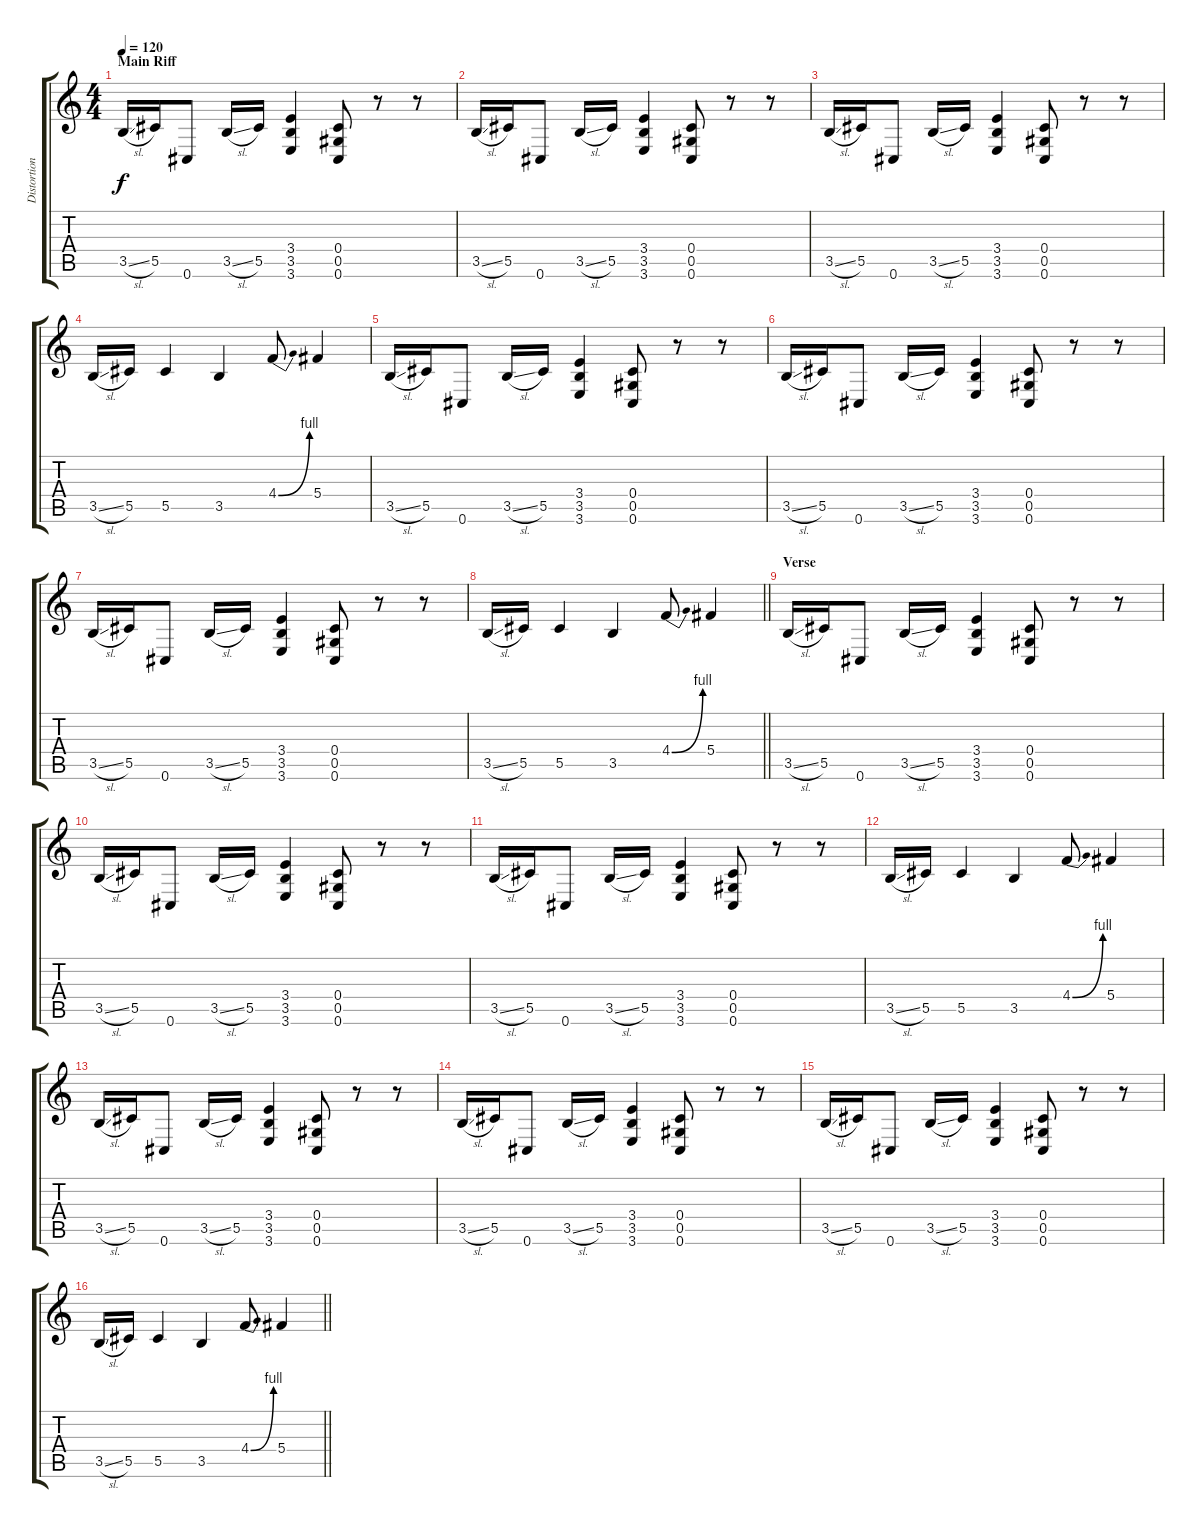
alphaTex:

\track ("Distortion" "Distortion") {instrument overdrivenguitar}
\staff {score tabs}
\tuning (Eb4 Bb3 Gb3 Db3 Ab2 Db2) {hide}
\ts (4 4)
\section ("" "Main Riff")
\tempo 120
\clef g2
\ks c
3.5{sl}.16{dy f} 5.5.16 0.6.8 3.5{sl}.16 5.5.16 (3.4 3.5 3.6).4 (0.4 0.5 0.6).8 r.8 r.8 |
3.5{sl}.16 5.5.16 0.6.8 3.5{sl}.16 5.5.16 (3.4 3.5 3.6).4 (0.4 0.5 0.6).8 r.8 r.8 |
3.5{sl}.16 5.5.16 0.6.8 3.5{sl}.16 5.5.16 (3.4 3.5 3.6).4 (0.4 0.5 0.6).8 r.8 r.8 |
3.5{sl}.16 5.5.16 5.5.4 3.5.4 4.4{be (bend 0 0 60 4)}.8 5.4.4 |
3.5{sl}.16 5.5.16 0.6.8 3.5{sl}.16 5.5.16 (3.4 3.5 3.6).4 (0.4 0.5 0.6).8 r.8 r.8 |
3.5{sl}.16 5.5.16 0.6.8 3.5{sl}.16 5.5.16 (3.4 3.5 3.6).4 (0.4 0.5 0.6).8 r.8 r.8 |
3.5{sl}.16 5.5.16 0.6.8 3.5{sl}.16 5.5.16 (3.4 3.5 3.6).4 (0.4 0.5 0.6).8 r.8 r.8 |
\barLineRight lightlight
3.5{sl}.16 5.5.16 5.5.4 3.5.4 4.4{be (bend 0 0 60 4)}.8 5.4.4 |
\section ("" "Verse")
3.5{sl}.16 5.5.16 0.6.8 3.5{sl}.16 5.5.16 (3.4 3.5 3.6).4 (0.4 0.5 0.6).8 r.8 r.8 |
3.5{sl}.16 5.5.16 0.6.8 3.5{sl}.16 5.5.16 (3.4 3.5 3.6).4 (0.4 0.5 0.6).8 r.8 r.8 |
3.5{sl}.16 5.5.16 0.6.8 3.5{sl}.16 5.5.16 (3.4 3.5 3.6).4 (0.4 0.5 0.6).8 r.8 r.8 |
3.5{sl}.16 5.5.16 5.5.4 3.5.4 4.4{be (bend 0 0 60 4)}.8 5.4.4 |
3.5{sl}.16 5.5.16 0.6.8 3.5{sl}.16 5.5.16 (3.4 3.5 3.6).4 (0.4 0.5 0.6).8 r.8 r.8 |
3.5{sl}.16 5.5.16 0.6.8 3.5{sl}.16 5.5.16 (3.4 3.5 3.6).4 (0.4 0.5 0.6).8 r.8 r.8 |
3.5{sl}.16 5.5.16 0.6.8 3.5{sl}.16 5.5.16 (3.4 3.5 3.6).4 (0.4 0.5 0.6).8 r.8 r.8 |
\barLineRight lightlight
3.5{sl}.16 5.5.16 5.5.4 3.5.4 4.4{be (bend 0 0 60 4)}.8 5.4.4
